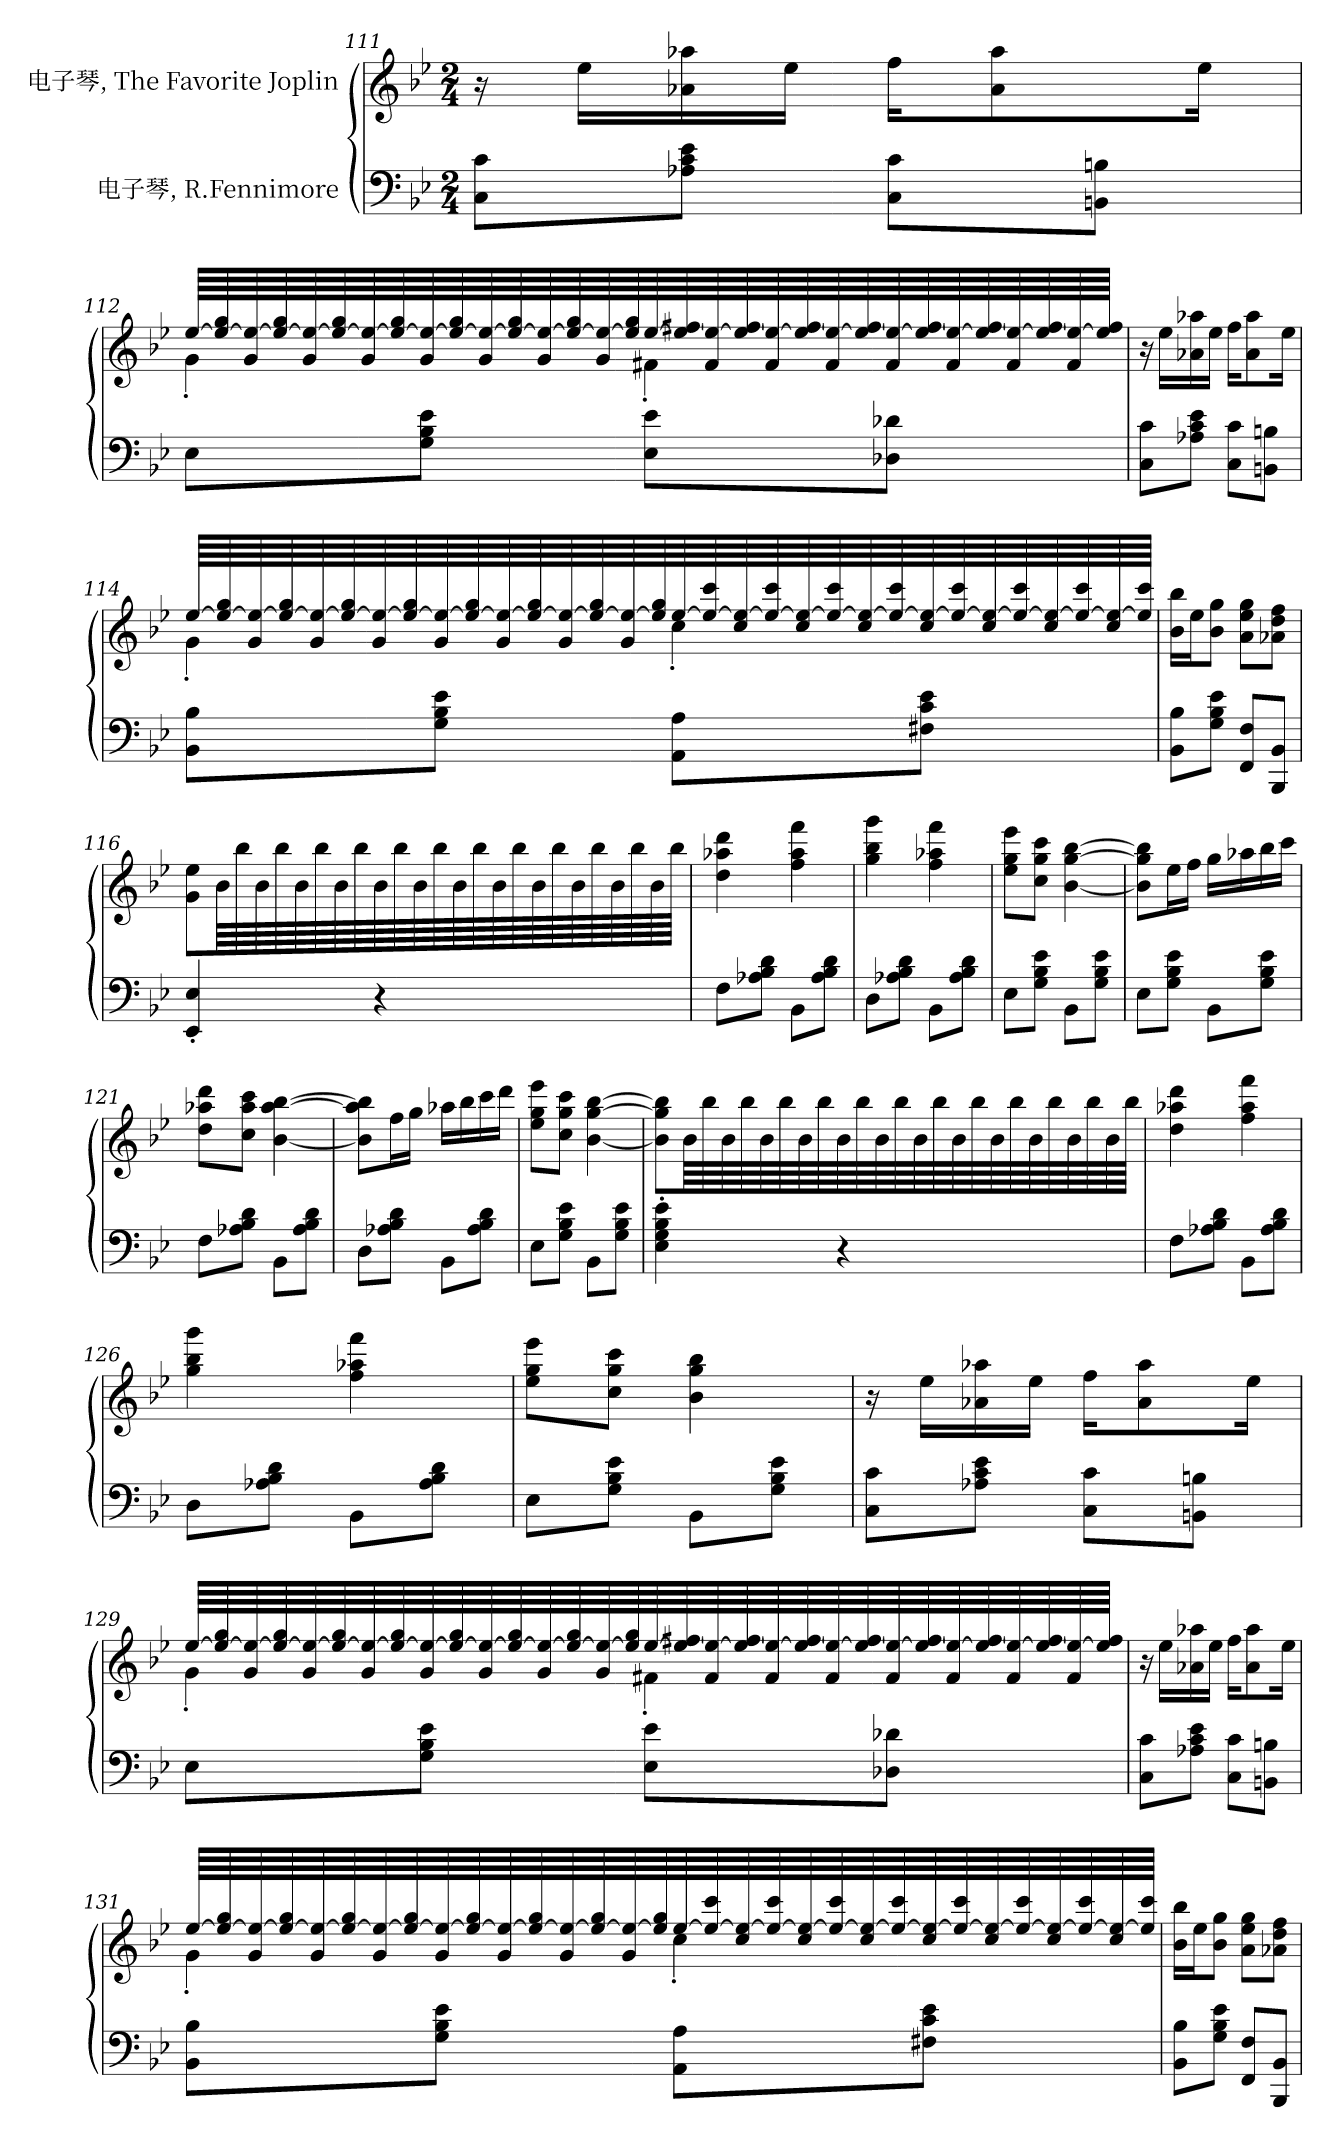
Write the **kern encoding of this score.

**kern	**kern
*part2	*part1
*staff2	*staff1
*I"电子琴, R.Fennimore	*I"电子琴, The Favorite Joplin
!!LO:PB:g=z
*clefF4	*clefG2
*k[b-e-]	*k[b-e-]
*M2/4	*M2/4
=111	=111
8C\ 8c\L	16r
.	16ee-\LL
8A-X\ 8c\ 8e-\J	16a-X\ 16aa-X\
.	16ee-\JJ
8C\ 8c\L	16ff\KL
.	8a-\ 8aa-\
8BBn\ 8Bn\J	.
.	16ee-\Jk
!!LO:LB:g=z
=112	=112
*	*^
8E-\L	[64ee-/LLLL	4g'\
.	64ee-/_ 64gg/	.
.	64g/ 64ee-/_	.
.	64ee-/_ 64gg/	.
.	64g/ 64ee-/_	.
.	64ee-/_ 64gg/	.
.	64g/ 64ee-/_	.
.	64ee-/_ 64gg/	.
8G\ 8B-\ 8e-\J	64g/ 64ee-/_	.
.	64ee-/_ 64gg/	.
.	64g/ 64ee-/_	.
.	64ee-/_ 64gg/	.
.	64g/ 64ee-/_	.
.	64ee-/_ 64gg/	.
.	64g/ 64ee-/_	.
.	64ee-/] 64gg/	.
8E-\ 8e-\L	[64ee-/	4f#X'\
.	64ee-/_ 64ff#X/	.
.	64f#/ 64ee-/_	.
.	64ee-/_ 64ff#/	.
.	64f#/ 64ee-/_	.
.	64ee-/_ 64ff#/	.
.	64f#/ 64ee-/_	.
.	64ee-/_ 64ff#/	.
8D-X\ 8d-X\J	64f#/ 64ee-/_	.
.	64ee-/_ 64ff#/	.
.	64f#/ 64ee-/_	.
.	64ee-/_ 64ff#/	.
.	64f#/ 64ee-/_	.
.	64ee-/_ 64ff#/	.
.	64f#/ 64ee-/_	.
.	64ee-/] 64ff#/JJJJ	.
*	*v	*v
!!LO:LB:g=z
=113	=113
8C\ 8c\L	16r
.	16ee-\LL
8A-X\ 8c\ 8e-\J	16a-X\ 16aa-X\
.	16ee-\JJ
8C\ 8c\L	16ff\KL
.	8a-\ 8aa-\
8BBn\ 8Bn\J	.
.	16ee-\Jk
!!LO:LB:g=z
=114	=114
*	*^
8BB-\ 8B-\L	[64ee-/LLLL	4g'\
.	64ee-/_ 64gg/	.
.	64g/ 64ee-/_	.
.	64ee-/_ 64gg/	.
.	64g/ 64ee-/_	.
.	64ee-/_ 64gg/	.
.	64g/ 64ee-/_	.
.	64ee-/_ 64gg/	.
8G\ 8B-\ 8e-\J	64g/ 64ee-/_	.
.	64ee-/_ 64gg/	.
.	64g/ 64ee-/_	.
.	64ee-/_ 64gg/	.
.	64g/ 64ee-/_	.
.	64ee-/_ 64gg/	.
.	64g/ 64ee-/_	.
.	64ee-/] 64gg/	.
8AA\ 8A\L	[64ee-/	4cc'\
.	64ee-/_ 64ccc/	.
.	64cc/ 64ee-/_	.
.	64ee-/_ 64ccc/	.
.	64cc/ 64ee-/_	.
.	64ee-/_ 64ccc/	.
.	64cc/ 64ee-/_	.
.	64ee-/_ 64ccc/	.
8F#X\ 8c\ 8e-\J	64cc/ 64ee-/_	.
.	64ee-/_ 64ccc/	.
.	64cc/ 64ee-/_	.
.	64ee-/_ 64ccc/	.
.	64cc/ 64ee-/_	.
.	64ee-/_ 64ccc/	.
.	64cc/ 64ee-/_	.
.	64ee-/] 64ccc/JJJJ	.
*	*v	*v
!!LO:LB:g=z
=115	=115
8BB-\ 8B-\L	16b-\ 16bb-\LL
.	16ee-\J
8G\ 8B-\ 8e-\J	8b-\ 8gg\J
8FF/ 8F/L	8a\ 8ee-\ 8gg\L
8BBB-/ 8BB-/J	8a-X\ 8dd\ 8ff\J
=116	=116
4EE-/' 4E-/'	8g\ 8ee-\L
.	64b-\LLL
.	64bb-\
.	64b-\
.	64bb-\
.	64b-\
.	64bb-\
.	64b-\
.	64bb-\
4r	64b-\
.	64bb-\
.	64b-\
.	64bb-\
.	64b-\
.	64bb-\
.	64b-\
.	64bb-\
.	64b-\
.	64bb-\
.	64b-\
.	64bb-\
.	64b-\
.	64bb-\
.	64b-\
.	64bb-\JJJJ
=117	=117
8F\L	4dd\ 4aa-X\ 4ddd\
8A-X\ 8B-\ 8d\J	.
8BB-\L	4ff\ 4aa-\ 4fff\
8A-\ 8B-\ 8d\J	.
!!LO:LB:g=z
=118	=118
8D\L	4gg\ 4bb-\ 4ggg\
8A-X\ 8B-\ 8d\J	.
8BB-\L	4ff\ 4aa-X\ 4fff\
8A-\ 8B-\ 8d\J	.
=119	=119
8E-\L	8ee-\ 8gg\ 8eee-\L
8G\ 8B-\ 8e-\J	8cc\ 8gg\ 8ccc\J
8BB-\L	[4b-\ [4gg\ [4bb-\
8G\ 8B-\ 8e-\J	.
=120	=120
8E-\L	8b-\] 8gg\] 8bb-\]L
8G\ 8B-\ 8e-\J	16ee-\L
.	16ff\JJ
8BB-\L	16gg\LL
.	16aa-X\
8G\ 8B-\ 8e-\J	16bb-\
.	16ccc\JJ
=121	=121
8F\L	8dd\ 8aa-X\ 8ddd\L
8A-X\ 8B-\ 8d\J	8cc\ 8aa-\ 8ccc\J
8BB-\L	[4b-\ [4aa-\ [4bb-\
8A-\ 8B-\ 8d\J	.
=122	=122
8D\L	8b-\] 8aa-\] 8bb-\]L
8A-X\ 8B-\ 8d\J	16ff\L
.	16gg\JJ
8BB-\L	16aa-X\LL
.	16bb-\
8A-\ 8B-\ 8d\J	16ccc\
.	16ddd\JJ
!!LO:PB:g=z
=123	=123
8E-\L	8ee-\ 8gg\ 8eee-\L
8G\ 8B-\ 8e-\J	8cc\ 8gg\ 8ccc\J
8BB-\L	[4b-\ [4gg\ [4bb-\
8G\ 8B-\ 8e-\J	.
=124	=124
4E-\' 4G\' 4B-\' 4e-\'	8b-\] 8gg\] 8bb-\]L
.	64b-\LLL
.	64bb-\
.	64b-\
.	64bb-\
.	64b-\
.	64bb-\
.	64b-\
.	64bb-\
4r	64b-\
.	64bb-\
.	64b-\
.	64bb-\
.	64b-\
.	64bb-\
.	64b-\
.	64bb-\
.	64b-\
.	64bb-\
.	64b-\
.	64bb-\
.	64b-\
.	64bb-\
.	64b-\
.	64bb-\JJJJ
=125	=125
8F\L	4dd\ 4aa-X\ 4ddd\
8A-X\ 8B-\ 8d\J	.
8BB-\L	4ff\ 4aa-\ 4fff\
8A-\ 8B-\ 8d\J	.
!!LO:LB:g=z
=126	=126
8D\L	4gg\ 4bb-\ 4ggg\
8A-X\ 8B-\ 8d\J	.
8BB-\L	4ff\ 4aa-X\ 4fff\
8A-\ 8B-\ 8d\J	.
=127	=127
8E-\L	8ee-\ 8gg\ 8eee-\L
8G\ 8B-\ 8e-\J	8cc\ 8gg\ 8ccc\J
8BB-\L	4b-\ 4gg\ 4bb-\
8G\ 8B-\ 8e-\J	.
=128	=128
8C\ 8c\L	16r
.	16ee-\LL
8A-X\ 8c\ 8e-\J	16a-X\ 16aa-X\
.	16ee-\JJ
8C\ 8c\L	16ff\KL
.	8a-\ 8aa-\
8BBn\ 8Bn\J	.
.	16ee-\Jk
!!LO:LB:g=z
=129	=129
*	*^
8E-\L	[64ee-/LLLL	4g'\
.	64ee-/_ 64gg/	.
.	64g/ 64ee-/_	.
.	64ee-/_ 64gg/	.
.	64g/ 64ee-/_	.
.	64ee-/_ 64gg/	.
.	64g/ 64ee-/_	.
.	64ee-/_ 64gg/	.
8G\ 8B-\ 8e-\J	64g/ 64ee-/_	.
.	64ee-/_ 64gg/	.
.	64g/ 64ee-/_	.
.	64ee-/_ 64gg/	.
.	64g/ 64ee-/_	.
.	64ee-/_ 64gg/	.
.	64g/ 64ee-/_	.
.	64ee-/] 64gg/	.
8E-\ 8e-\L	[64ee-/	4f#X'\
.	64ee-/_ 64ff#X/	.
.	64f#/ 64ee-/_	.
.	64ee-/_ 64ff#/	.
.	64f#/ 64ee-/_	.
.	64ee-/_ 64ff#/	.
.	64f#/ 64ee-/_	.
.	64ee-/_ 64ff#/	.
8D-X\ 8d-X\J	64f#/ 64ee-/_	.
.	64ee-/_ 64ff#/	.
.	64f#/ 64ee-/_	.
.	64ee-/_ 64ff#/	.
.	64f#/ 64ee-/_	.
.	64ee-/_ 64ff#/	.
.	64f#/ 64ee-/_	.
.	64ee-/] 64ff#/JJJJ	.
*	*v	*v
!!LO:LB:g=z
=130	=130
8C\ 8c\L	16r
.	16ee-\LL
8A-X\ 8c\ 8e-\J	16a-X\ 16aa-X\
.	16ee-\JJ
8C\ 8c\L	16ff\KL
.	8a-\ 8aa-\
8BBn\ 8Bn\J	.
.	16ee-\Jk
!!LO:LB:g=z
=131	=131
*	*^
8BB-\ 8B-\L	[64ee-/LLLL	4g'\
.	64ee-/_ 64gg/	.
.	64g/ 64ee-/_	.
.	64ee-/_ 64gg/	.
.	64g/ 64ee-/_	.
.	64ee-/_ 64gg/	.
.	64g/ 64ee-/_	.
.	64ee-/_ 64gg/	.
8G\ 8B-\ 8e-\J	64g/ 64ee-/_	.
.	64ee-/_ 64gg/	.
.	64g/ 64ee-/_	.
.	64ee-/_ 64gg/	.
.	64g/ 64ee-/_	.
.	64ee-/_ 64gg/	.
.	64g/ 64ee-/_	.
.	64ee-/] 64gg/	.
8AA\ 8A\L	[64ee-/	4cc'\
.	64ee-/_ 64ccc/	.
.	64cc/ 64ee-/_	.
.	64ee-/_ 64ccc/	.
.	64cc/ 64ee-/_	.
.	64ee-/_ 64ccc/	.
.	64cc/ 64ee-/_	.
.	64ee-/_ 64ccc/	.
8F#X\ 8c\ 8e-\J	64cc/ 64ee-/_	.
.	64ee-/_ 64ccc/	.
.	64cc/ 64ee-/_	.
.	64ee-/_ 64ccc/	.
.	64cc/ 64ee-/_	.
.	64ee-/_ 64ccc/	.
.	64cc/ 64ee-/_	.
.	64ee-/] 64ccc/JJJJ	.
*	*v	*v
!!LO:LB:g=z
=132	=132
8BB-\ 8B-\L	16b-\ 16bb-\LL
.	16ee-\J
8G\ 8B-\ 8e-\J	8b-\ 8gg\J
8FF/ 8F/L	8a\ 8ee-\ 8gg\L
8BBB-/ 8BB-/J	8a-X\ 8dd\ 8ff\J
=	=
*-	*-
